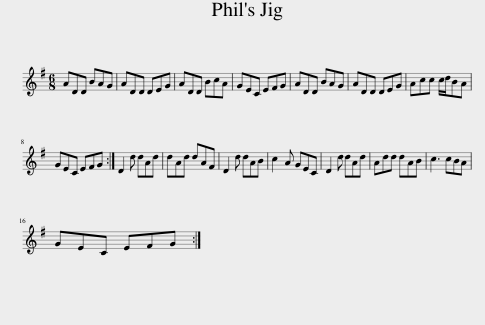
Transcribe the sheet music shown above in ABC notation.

X:1
L:1/8
M:6/8
I:linebreak $
K:G
V:1 treble
V:1
 ADD BAG | ADD DEG | ADD BcA | GEC EFG | ADD BAG | %5
 ADD DEG | Acc c/d/BA |$ GEC EFG :| D2 d dAd | dAd dAF | %10
 D2 d dAB | c2 A GEC | D2 d dAd | Add dAB | c3 cBA |$ %15
 GEC EFG :| %16
